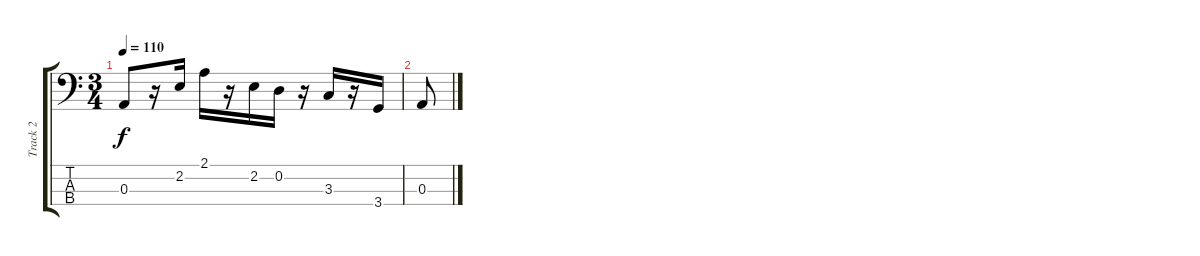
\track ("Track 2" "Track 2") {instrument electricbassfinger}
\staff {score tabs}
\tuning (G2 D2 A1 E1) {hide}
\ts (3 4)
\tempo 110
\clef f4
\ks c
0.3.8{dy f} r.16 2.2.16 2.1.16 r.16 2.2.16 0.2.16 r.16 3.3.16 r.16 3.4.16 |
0.3.8
